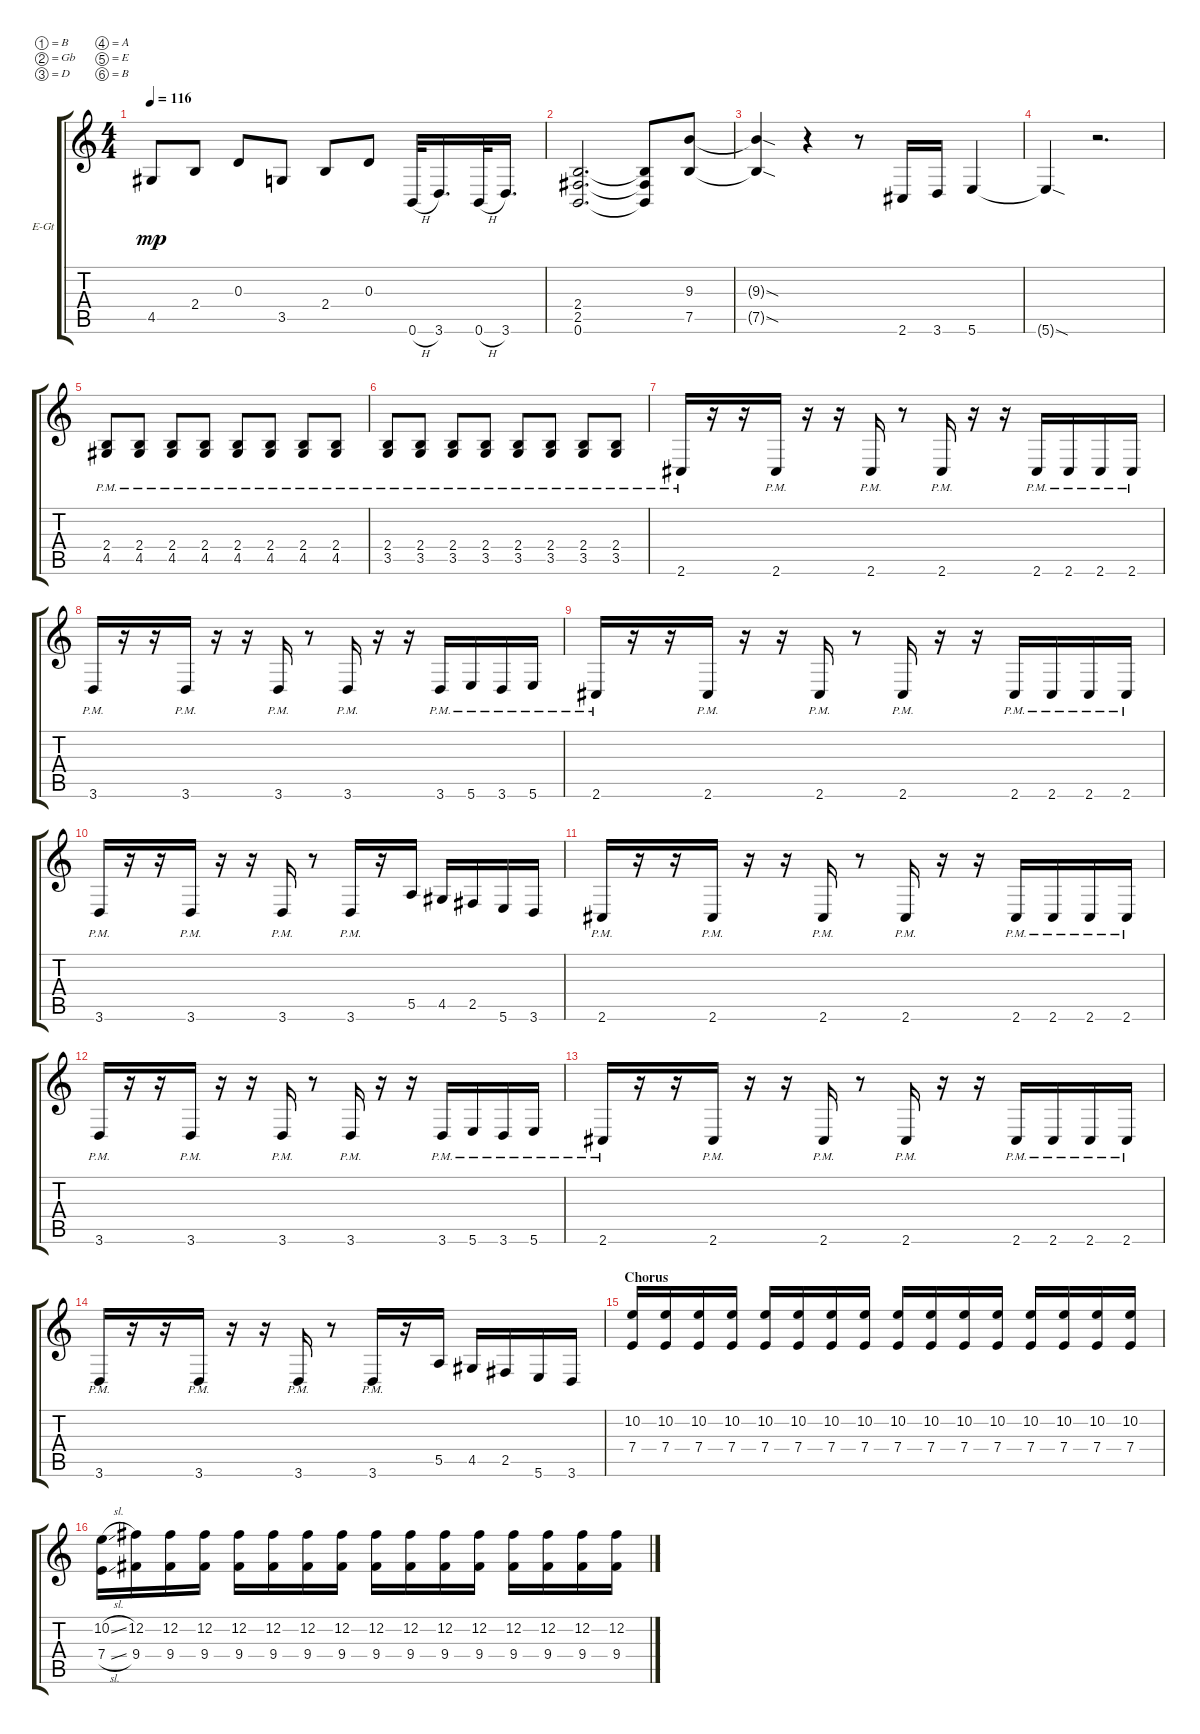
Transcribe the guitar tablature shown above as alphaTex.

\bracketExtendMode groupsimilarinstruments
\firstSystemTrackNameOrientation horizontal
\otherSystemsTrackNameOrientation horizontal
\track ("Electric Guitar 1" "E-Gt") {instrument distortionguitar}
\staff {score tabs}
\tuning (B3 Gb3 D3 A2 E2 B1)
\ts (4 4)
\tempo 116
\clef g2
\ks c
4.5.8{dy mp} 2.4.8 0.3.8 3.5.8 2.4.8 0.3.8 0.6{h}.32 3.6.16{d} 0.6{h}.32 3.6.16{d} |
(0.6 2.5 2.4).2{d} (2.4{t} 2.5{t} 0.6{t}).8 (7.5 9.3).8 |
(9.3{sod t} 7.5{sod t}).4 r.4 r.8 2.6.16 3.6.16 5.6.4 |
5.6{sod t}.4 r.2{d} |
(4.5{pm} 2.4{pm}).8 (2.4{pm} 4.5{pm}).8 (4.5{pm} 2.4{pm}).8 (2.4{pm} 4.5{pm}).8 (4.5{pm} 2.4{pm}).8 (2.4{pm} 4.5{pm}).8 (4.5{pm} 2.4{pm}).8 (2.4{pm} 4.5{pm}).8 |
(3.5{pm} 2.4{pm}).8 (2.4{pm} 3.5{pm}).8 (3.5{pm} 2.4{pm}).8 (2.4{pm} 3.5{pm}).8 (3.5{pm} 2.4{pm}).8 (2.4{pm} 3.5{pm}).8 (3.5{pm} 2.4{pm}).8 (2.4{pm} 3.5{pm}).8 |
2.6{pm}.16 r.16 r.16 2.6{pm}.16 r.16 r.16 2.6{pm}.16 r.8 2.6{pm}.16 r.16 r.16 2.6{pm}.16 2.6{pm}.16 2.6{pm}.16 2.6{pm}.16 |
3.6{pm}.16 r.16 r.16 3.6{pm}.16 r.16 r.16 3.6{pm}.16 r.8 3.6{pm}.16 r.16 r.16 3.6{pm}.16 5.6{pm}.16 3.6{pm}.16 5.6{pm}.16 |
2.6{pm}.16 r.16 r.16 2.6{pm}.16 r.16 r.16 2.6{pm}.16 r.8 2.6{pm}.16 r.16 r.16 2.6{pm}.16 2.6{pm}.16 2.6{pm}.16 2.6{pm}.16 |
3.6{pm}.16 r.16 r.16 3.6{pm}.16 r.16 r.16 3.6{pm}.16 r.8 3.6{pm}.16 r.16 5.5.16 4.5.16 2.5.16 5.6.16 3.6.16 |
2.6{pm}.16 r.16 r.16 2.6{pm}.16 r.16 r.16 2.6{pm}.16 r.8 2.6{pm}.16 r.16 r.16 2.6{pm}.16 2.6{pm}.16 2.6{pm}.16 2.6{pm}.16 |
3.6{pm}.16 r.16 r.16 3.6{pm}.16 r.16 r.16 3.6{pm}.16 r.8 3.6{pm}.16 r.16 r.16 3.6{pm}.16 5.6{pm}.16 3.6{pm}.16 5.6{pm}.16 |
2.6{pm}.16 r.16 r.16 2.6{pm}.16 r.16 r.16 2.6{pm}.16 r.8 2.6{pm}.16 r.16 r.16 2.6{pm}.16 2.6{pm}.16 2.6{pm}.16 2.6{pm}.16 |
3.6{pm}.16 r.16 r.16 3.6{pm}.16 r.16 r.16 3.6{pm}.16 r.8 3.6{pm}.16 r.16 5.5.16 4.5.16 2.5.16 5.6.16 3.6.16 |
\section ("" "Chorus")
(7.4 10.2).16 (7.4 10.2).16 (7.4 10.2).16 (7.4 10.2).16 (7.4 10.2).16 (7.4 10.2).16 (7.4 10.2).16 (7.4 10.2).16 (7.4 10.2).16 (7.4 10.2).16 (7.4 10.2).16 (7.4 10.2).16 (7.4 10.2).16 (7.4 10.2).16 (7.4 10.2).16 (7.4 10.2).16 |
(7.4{sl} 10.2{sl}).16 (12.2 9.4).16 (12.2 9.4).16 (12.2 9.4).16 (12.2 9.4).16 (12.2 9.4).16 (12.2 9.4).16 (12.2 9.4).16 (12.2 9.4).16 (12.2 9.4).16 (12.2 9.4).16 (12.2 9.4).16 (12.2 9.4).16 (12.2 9.4).16 (12.2 9.4).16 (12.2 9.4).16
